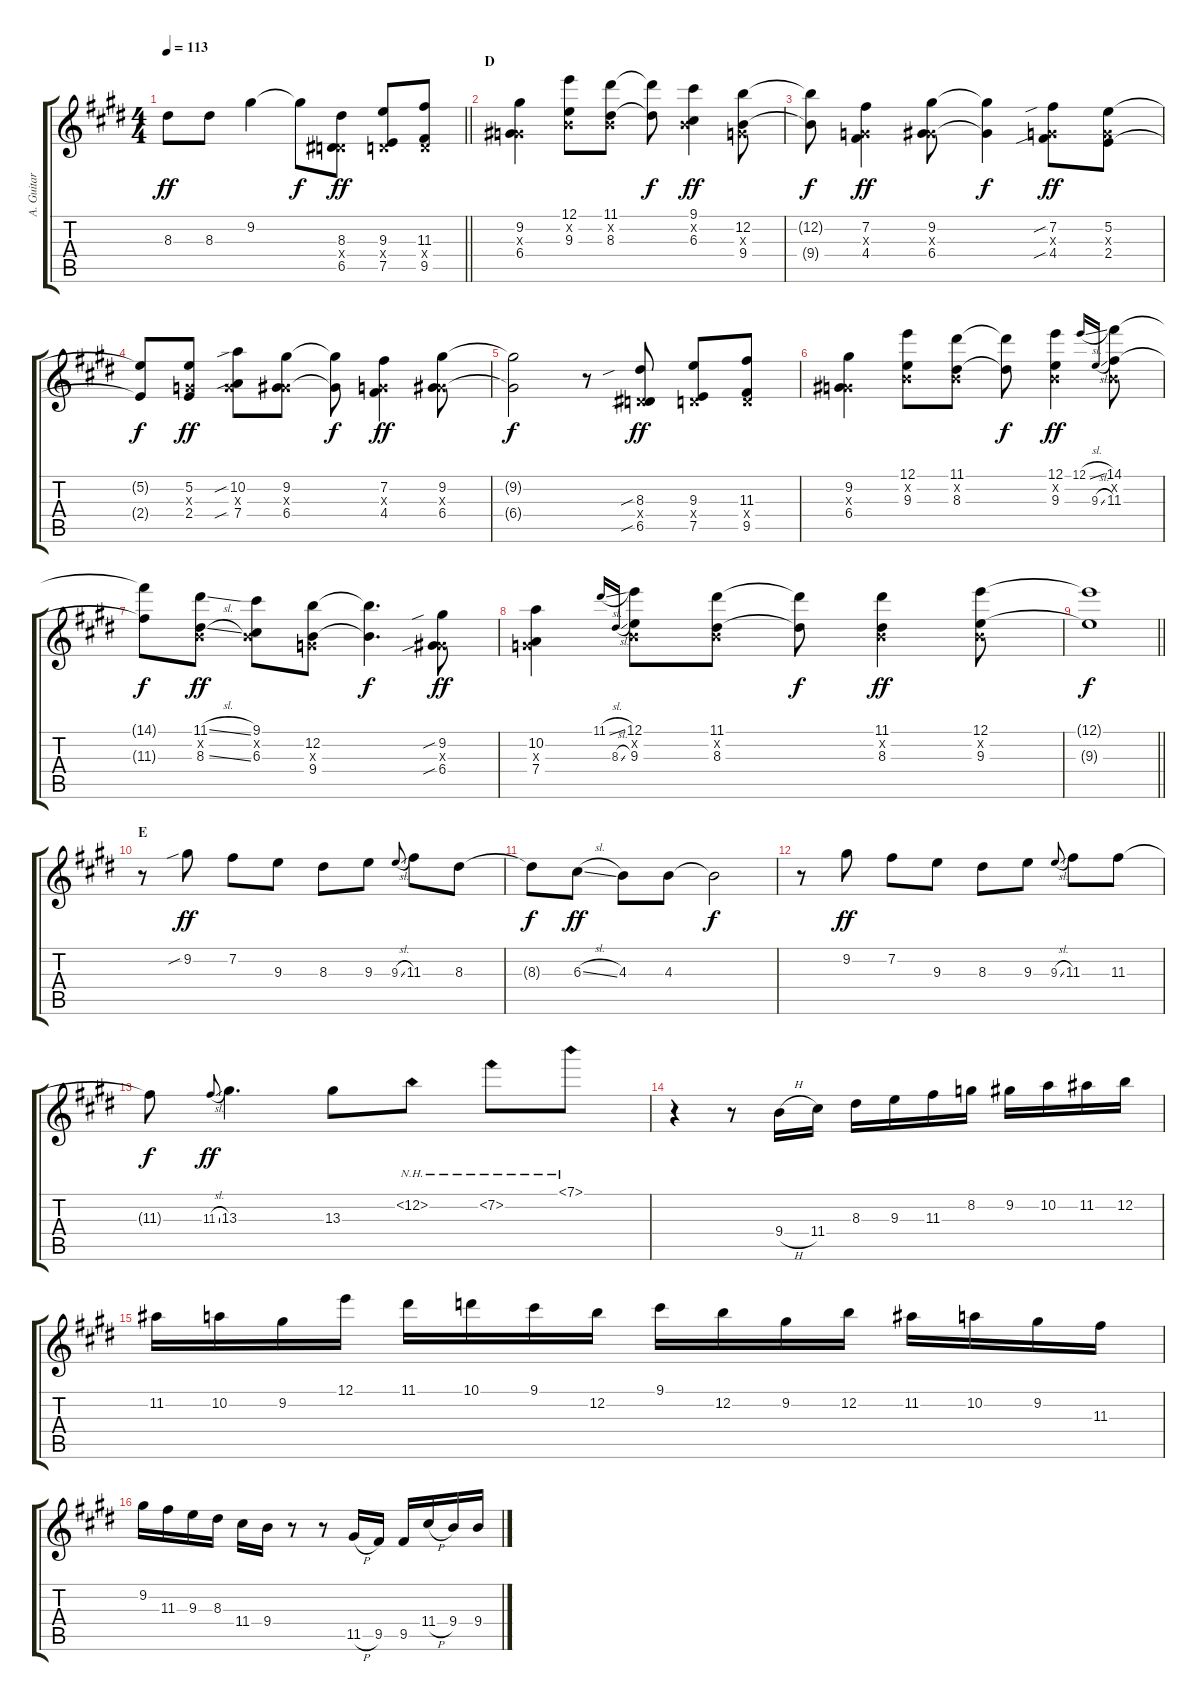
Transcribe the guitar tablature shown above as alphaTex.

\track ("A. Guitar I" "A. Guitar ") {instrument acousticguitarsteel}
\staff {score tabs}
\tuning (E4 B3 G3 D3 A2 E2) {hide}
\ts (4 4)
\tempo 113
\clef g2
\barLineRight lightlight
\ks e
8.3.8{dy ff} 8.3.8 9.2.4 9.2{t}.8{dy f} (8.3 0.4{x} 6.5).8{dy ff} (9.3 0.4{x} 7.5).8 (11.3 0.4{x} 9.5).8 |
\section ("" "D")
(9.2 0.3{x} 6.4).4 (12.1 0.2{x} 9.3).8 (11.1 0.2{x} 8.3).8 (11.1{t} 8.3{t}).8{dy f} (9.1 0.2{x} 6.3).4{dy ff} (12.2 0.3{x} 9.4).8 |
(12.2{t} 9.4{t}).8{dy f} (7.2 0.3{x} 4.4).4{dy ff} (9.2 0.3{x} 6.4).8 (9.2{t} 6.4{t}).4{dy f} (7.2{sib} 0.3{x} 4.4{sib}).8{dy ff} (5.2 0.3{x} 2.4).8 |
(5.2{t} 2.4{t}).8{dy f} (5.2 0.3{x} 2.4).8{dy ff} (10.2{sib} 0.3{x} 7.4{sib}).8 (9.2 0.3{x} 6.4).8 (9.2{t} 6.4{t}).8{dy f} (7.2 0.3{x} 4.4).4{dy ff} (9.2 0.3{x} 6.4).8 |
(9.2{t} 6.4{t}).2{dy f} r.8 (8.3{sib} 0.4{x} 6.5{sib}).8{dy ff} (9.3 0.4{x} 7.5).8 (11.3 0.4{x} 9.5).8 |
(9.2 0.3{x} 6.4).4 (12.1 0.2{x} 9.3).8 (11.1 0.2{x} 8.3).8 (11.1{t} 8.3{t}).8{dy f} (12.1 0.2{x} 9.3).4{dy ff} 12.1{sl}.16{gr onbeat} 9.3{sl}.16{gr onbeat} (14.1 0.2{x} 11.3).8 |
(14.1{t} 11.3{t}).8{dy f} (11.1{sl} 0.2{x} 8.3{sl}).8{dy ff} (9.1 0.2{x} 6.3).8 (12.2 0.3{x} 9.4).8 (12.2{t} 9.4{t}).4{d dy f} (9.2{sib} 0.3{x} 6.4{sib}).8{dy ff} |
(10.2 0.3{x} 7.4).4 11.1{sl}.16{gr onbeat} 8.3{sl}.16{gr onbeat} (12.1 0.2{x} 9.3).8 (11.1 0.2{x} 8.3).8 (11.1{t} 8.3{t}).8{dy f} (11.1 0.2{x} 8.3).4{dy ff} (12.1 0.2{x} 9.3).8 |
\barLineRight lightlight
(12.1{t} 9.3{t}).1{dy f} |
\section ("" "E")
r.8 9.2{sib}.8{dy ff} 7.2.8 9.3.8 8.3.8 9.3.8 9.3{sl}.8{gr onbeat} 11.3.8 8.3.8 |
8.3{t}.8{dy f} 6.3{sl}.8{dy ff} 4.3.8 4.3.8 4.3{t}.2{dy f} |
r.8 9.2.8{dy ff} 7.2.8 9.3.8 8.3.8 9.3.8 9.3{sl}.8{gr onbeat} 11.3.8 11.3.8 |
11.3{t}.8{dy f} 11.3{sl}.8{gr onbeat dy ff} 13.3.4{d} 13.3.8 12.2{nh}.8 7.2{nh}.8 7.1{nh}.8 |
r.4 r.8 9.4{h}.16 11.4.16 8.3.16 9.3.16 11.3.16 8.2.16 9.2.16 10.2.16 11.2.16 12.2.16 |
11.2.16 10.2.16 9.2.16 12.1.16 11.1.16 10.1.16 9.1.16 12.2.16 9.1.16 12.2.16 9.2.16 12.2.16 11.2.16 10.2.16 9.2.16 11.3.16 |
9.2.16 11.3.16 9.3.16 8.3.16 11.4.16 9.4.16 r.8 r.8 11.5{h}.16 9.5.16 9.5.16 11.4{h}.16 9.4.16 9.4.16
